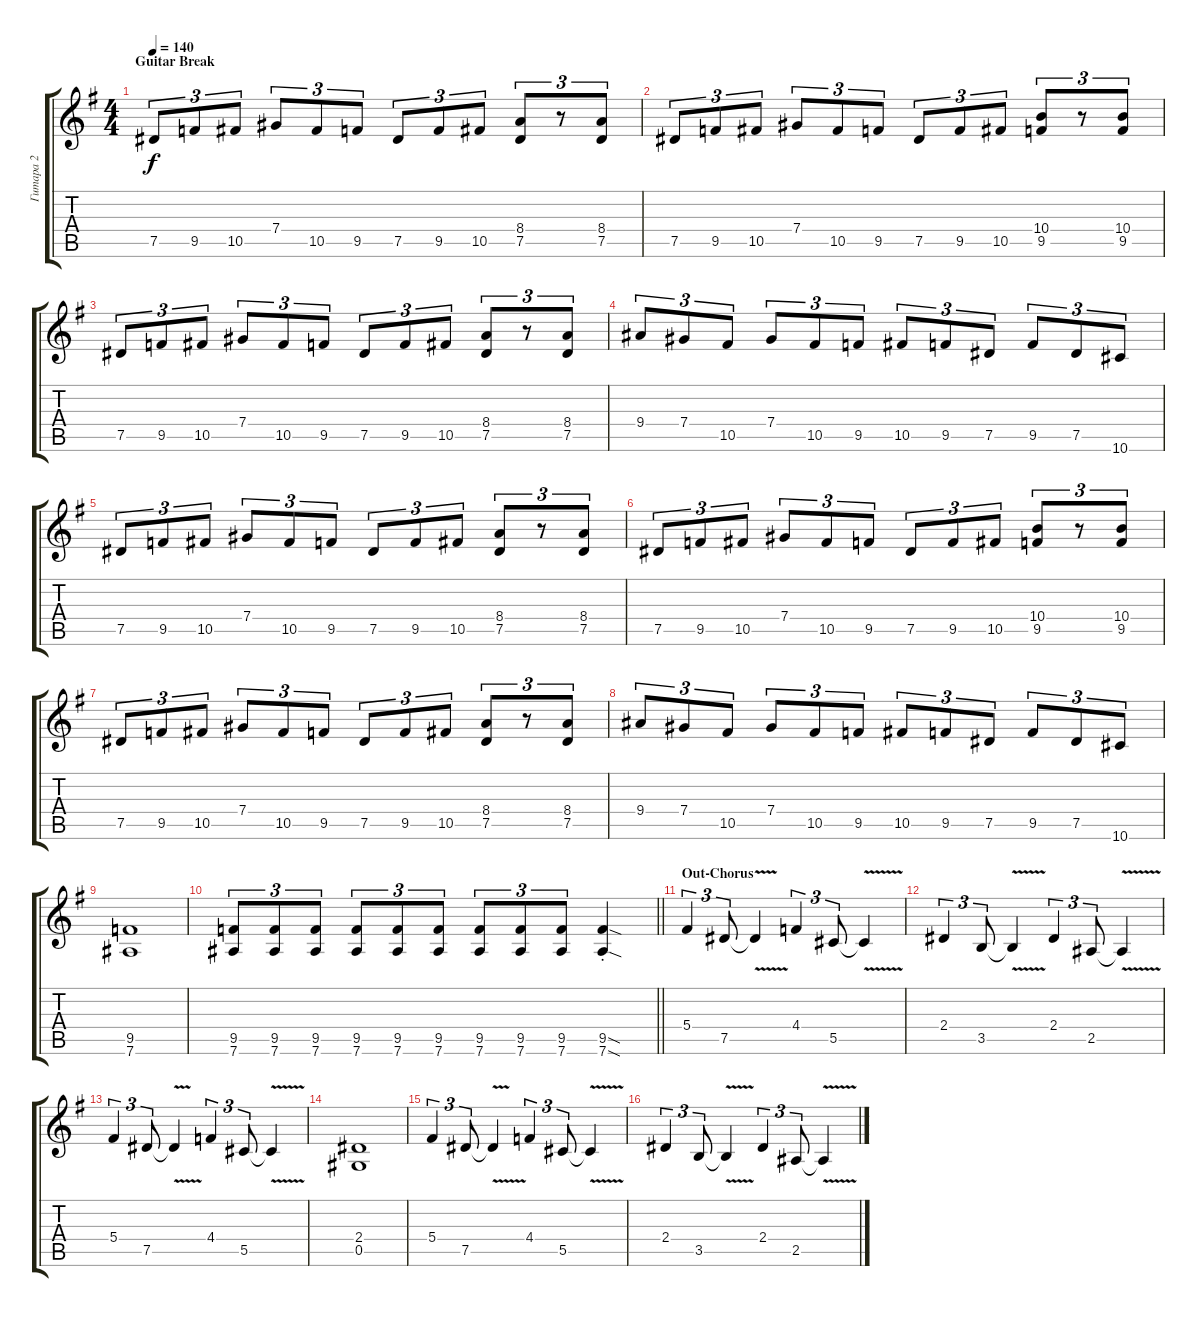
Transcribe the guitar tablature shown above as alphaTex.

\track ("Гитара 2" "Гитара 2") {instrument distortionguitar}
\staff {score tabs}
\tuning (Eb4 Bb3 Gb3 Db3 Ab2 Eb2) {hide}
\ts (4 4)
\section ("" "Guitar Break")
\tempo 140
\clef g2
\ks eminor
7.5.8{tu (3 2) dy f} 9.5.8{tu (3 2)} 10.5.8{tu (3 2)} 7.4.8{tu (3 2)} 10.5.8{tu (3 2)} 9.5.8{tu (3 2)} 7.5.8{tu (3 2)} 9.5.8{tu (3 2)} 10.5.8{tu (3 2)} (8.4 7.5).8{tu (3 2)} r.8{tu (3 2)} (8.4 7.5).8{tu (3 2)} |
7.5.8{tu (3 2)} 9.5.8{tu (3 2)} 10.5.8{tu (3 2)} 7.4.8{tu (3 2)} 10.5.8{tu (3 2)} 9.5.8{tu (3 2)} 7.5.8{tu (3 2)} 9.5.8{tu (3 2)} 10.5.8{tu (3 2)} (10.4 9.5).8{tu (3 2)} r.8{tu (3 2)} (10.4 9.5).8{tu (3 2)} |
7.5.8{tu (3 2)} 9.5.8{tu (3 2)} 10.5.8{tu (3 2)} 7.4.8{tu (3 2)} 10.5.8{tu (3 2)} 9.5.8{tu (3 2)} 7.5.8{tu (3 2)} 9.5.8{tu (3 2)} 10.5.8{tu (3 2)} (8.4 7.5).8{tu (3 2)} r.8{tu (3 2)} (8.4 7.5).8{tu (3 2)} |
9.4.8{tu (3 2)} 7.4.8{tu (3 2)} 10.5.8{tu (3 2)} 7.4.8{tu (3 2)} 10.5.8{tu (3 2)} 9.5.8{tu (3 2)} 10.5.8{tu (3 2)} 9.5.8{tu (3 2)} 7.5.8{tu (3 2)} 9.5.8{tu (3 2)} 7.5.8{tu (3 2)} 10.6.8{tu (3 2)} |
7.5.8{tu (3 2)} 9.5.8{tu (3 2)} 10.5.8{tu (3 2)} 7.4.8{tu (3 2)} 10.5.8{tu (3 2)} 9.5.8{tu (3 2)} 7.5.8{tu (3 2)} 9.5.8{tu (3 2)} 10.5.8{tu (3 2)} (8.4 7.5).8{tu (3 2)} r.8{tu (3 2)} (8.4 7.5).8{tu (3 2)} |
7.5.8{tu (3 2)} 9.5.8{tu (3 2)} 10.5.8{tu (3 2)} 7.4.8{tu (3 2)} 10.5.8{tu (3 2)} 9.5.8{tu (3 2)} 7.5.8{tu (3 2)} 9.5.8{tu (3 2)} 10.5.8{tu (3 2)} (10.4 9.5).8{tu (3 2)} r.8{tu (3 2)} (10.4 9.5).8{tu (3 2)} |
7.5.8{tu (3 2)} 9.5.8{tu (3 2)} 10.5.8{tu (3 2)} 7.4.8{tu (3 2)} 10.5.8{tu (3 2)} 9.5.8{tu (3 2)} 7.5.8{tu (3 2)} 9.5.8{tu (3 2)} 10.5.8{tu (3 2)} (8.4 7.5).8{tu (3 2)} r.8{tu (3 2)} (8.4 7.5).8{tu (3 2)} |
9.4.8{tu (3 2)} 7.4.8{tu (3 2)} 10.5.8{tu (3 2)} 7.4.8{tu (3 2)} 10.5.8{tu (3 2)} 9.5.8{tu (3 2)} 10.5.8{tu (3 2)} 9.5.8{tu (3 2)} 7.5.8{tu (3 2)} 9.5.8{tu (3 2)} 7.5.8{tu (3 2)} 10.6.8{tu (3 2)} |
(9.5 7.6).1 |
\barLineRight lightlight
(9.5 7.6).8{tu (3 2)} (9.5 7.6).8{tu (3 2)} (9.5 7.6).8{tu (3 2)} (9.5 7.6).8{tu (3 2)} (9.5 7.6).8{tu (3 2)} (9.5 7.6).8{tu (3 2)} (9.5 7.6).8{tu (3 2)} (9.5 7.6).8{tu (3 2)} (9.5 7.6).8{tu (3 2)} (9.5{sod st} 7.6{sod st}).4 |
\section ("" "Out-Chorus")
5.4.4{tu (3 2)} 7.5.8{tu (3 2)} 7.5{v t}.4 4.4.4{tu (3 2)} 5.5.8{tu (3 2)} 5.5{v t}.4 |
2.4.4{tu (3 2)} 3.5.8{tu (3 2)} 3.5{v t}.4 2.4.4{tu (3 2)} 2.5.8{tu (3 2)} 2.5{v t}.4 |
5.4.4{tu (3 2)} 7.5.8{tu (3 2)} 7.5{v t}.4 4.4.4{tu (3 2)} 5.5.8{tu (3 2)} 5.5{v t}.4 |
(2.4 0.5).1 |
5.4.4{tu (3 2)} 7.5.8{tu (3 2)} 7.5{v t}.4 4.4.4{tu (3 2)} 5.5.8{tu (3 2)} 5.5{v t}.4 |
2.4.4{tu (3 2)} 3.5.8{tu (3 2)} 3.5{v t}.4 2.4.4{tu (3 2)} 2.5.8{tu (3 2)} 2.5{v t}.4
